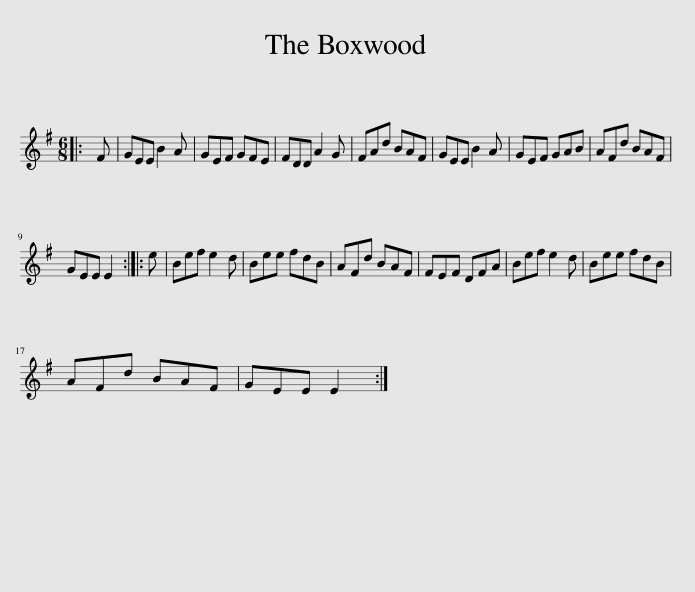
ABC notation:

X:1
L:1/8
M:6/8
I:linebreak $
K:Emin
V:1 treble
V:1
|: F | GEE B2 A | GEF GFE | FDD A2 G | FAd BAF | %5
 GEE B2 A | GEF GAB | AFd BAF |$ GEE E2 :: e | %10
 Bef e2 d | Bee fdB | AFd BAF | FEF DFA | Bef e2 d | %15
 Bee fdB |$ AFd BAF | GEE E2 :| %18
